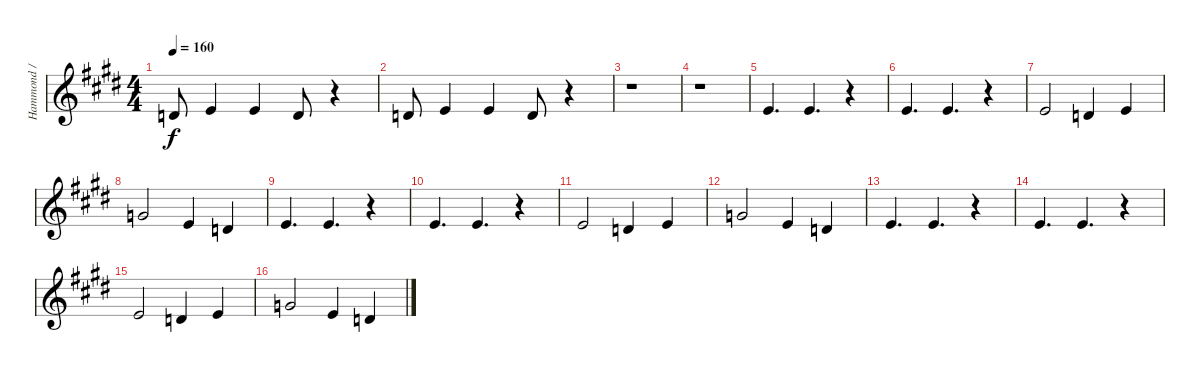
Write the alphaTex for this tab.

\track (" Hammond / Bluie Vocals" " Hammond /") {instrument lead3calliope}
\staff {score}
\tuning (E4 B3 G3 D3 A2 E2) {hide}
\ts (4 4)
\tempo 160
\clef g2
\ks e
3.2.8{dy f} 5.2.4 5.2.4 3.2.8 r.4 |
3.2.8 5.2.4 5.2.4 3.2.8 r.4 |
r.1 |
r.1 |
5.2.4{d} 5.2.4{d} r.4 |
5.2.4{d} 5.2.4{d} r.4 |
5.2.2 3.2.4 5.2.4 |
3.1.2 5.2.4 3.2.4 |
5.2.4{d} 5.2.4{d} r.4 |
5.2.4{d} 5.2.4{d} r.4 |
5.2.2 3.2.4 5.2.4 |
3.1.2 5.2.4 3.2.4 |
5.2.4{d} 5.2.4{d} r.4 |
5.2.4{d} 5.2.4{d} r.4 |
5.2.2 3.2.4 5.2.4 |
3.1.2 5.2.4 3.2.4
